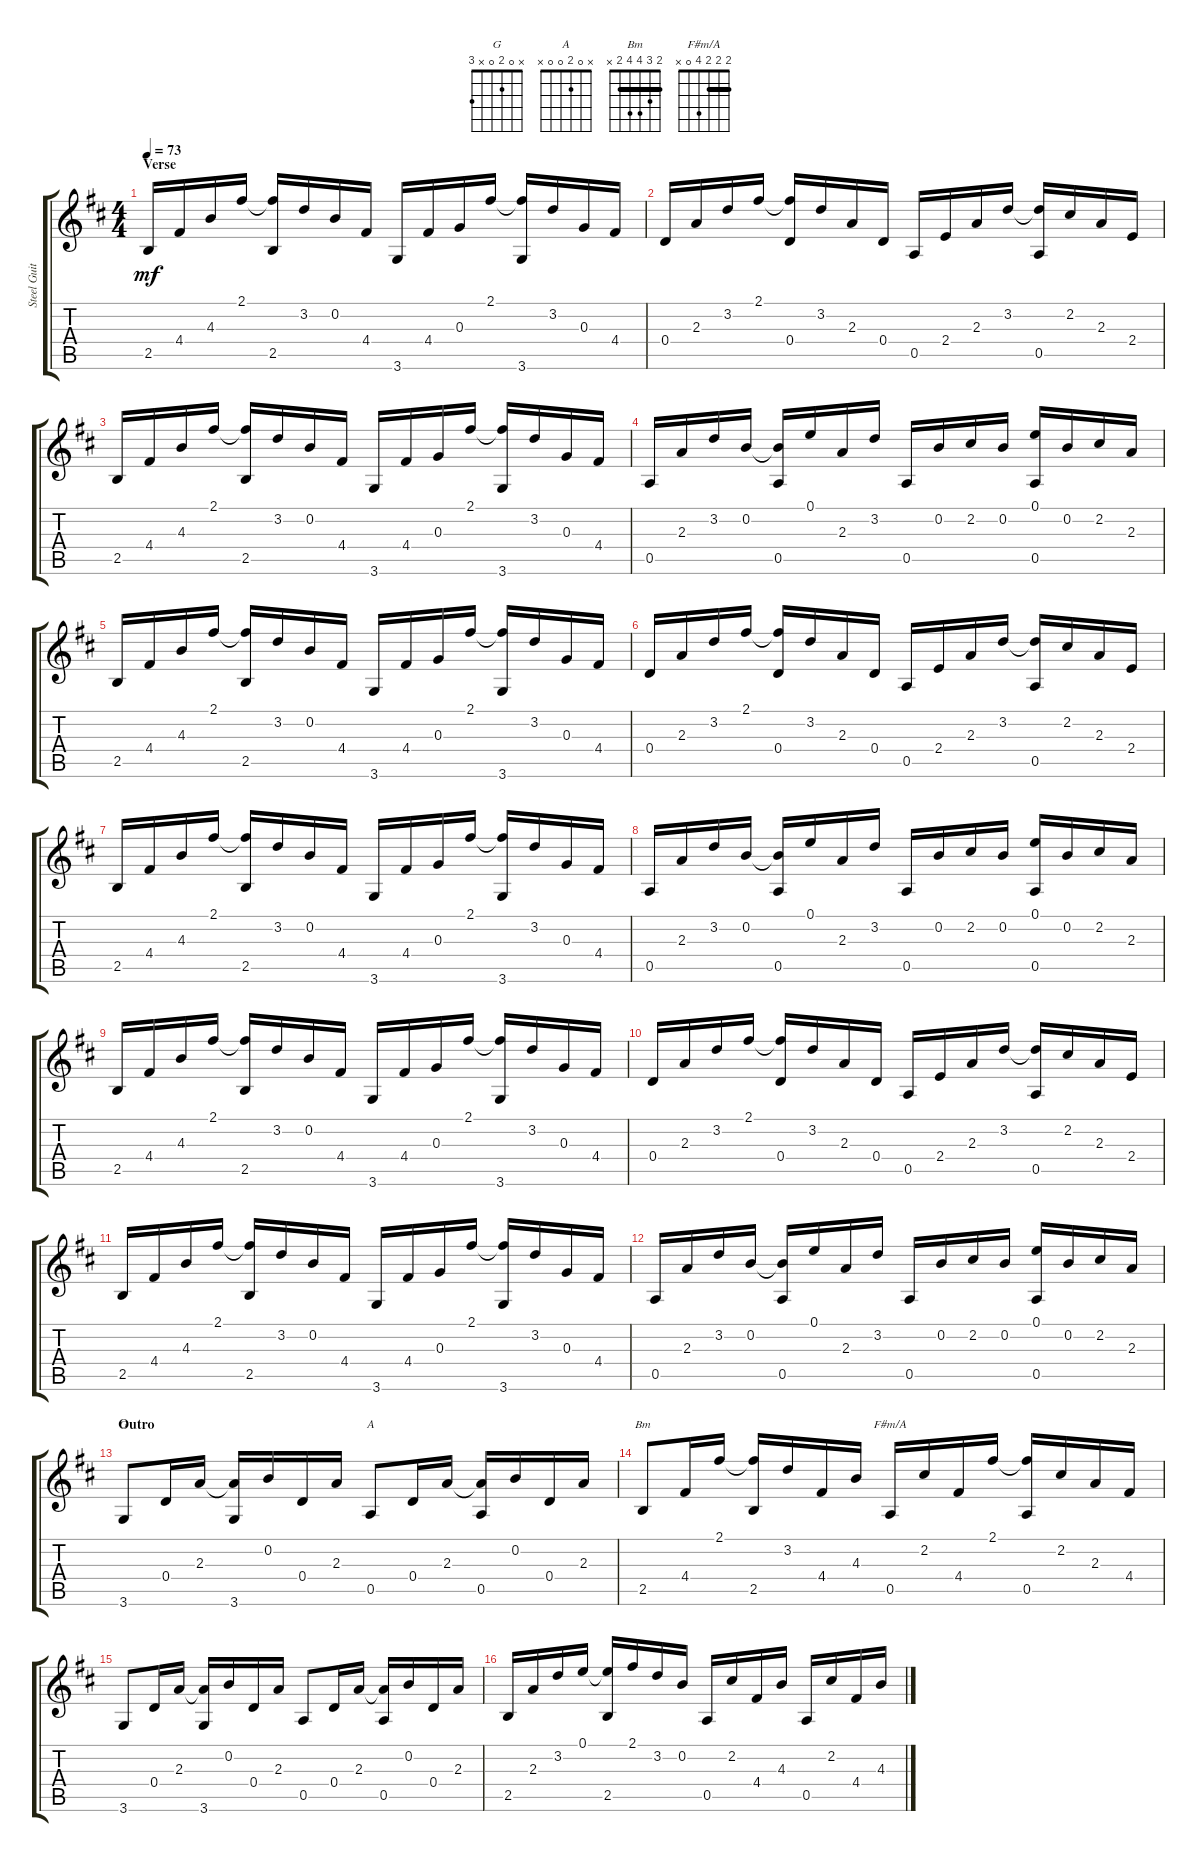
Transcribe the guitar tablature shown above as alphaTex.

\track ("Steel Guitar" "Steel Guit") {instrument acousticguitarsteel}
\staff {score tabs}
\tuning (E4 B3 G3 D3 A2 E2) {hide}
\chord ("G" x 0 2 0 x 3)
\chord ("A" x 0 2 0 0 x)
\chord ("Bm" 2 3 4 4 2 x) {barre 2}
\chord ("F#m/A" 2 2 2 4 0 x) {barre 2}
\ts (4 4)
\section ("" "Verse")
\tempo 73
\clef g2
\ks d
2.5.16{dy mf} 4.4.16 4.3.16 2.1.16 (2.1{t} 2.5).16 3.2.16 0.2.16 4.4.16 3.6.16 4.4.16 0.3.16 2.1.16 (2.1{t} 3.6).16 3.2.16 0.3.16 4.4.16 |
0.4.16 2.3.16 3.2.16 2.1.16 (2.1{t} 0.4).16 3.2.16 2.3.16 0.4.16 0.5.16 2.4.16 2.3.16 3.2.16 (3.2{t} 0.5).16 2.2.16 2.3.16 2.4.16 |
2.5.16 4.4.16 4.3.16 2.1.16 (2.1{t} 2.5).16 3.2.16 0.2.16 4.4.16 3.6.16 4.4.16 0.3.16 2.1.16 (2.1{t} 3.6).16 3.2.16 0.3.16 4.4.16 |
0.5.16 2.3.16 3.2.16 0.2.16 (0.2{t} 0.5).16 0.1.16 2.3.16 3.2.16 0.5.16 0.2.16 2.2.16 0.2.16 (0.1 0.5).16 0.2.16 2.2.16 2.3.16 |
2.5.16 4.4.16 4.3.16 2.1.16 (2.1{t} 2.5).16 3.2.16 0.2.16 4.4.16 3.6.16 4.4.16 0.3.16 2.1.16 (2.1{t} 3.6).16 3.2.16 0.3.16 4.4.16 |
0.4.16 2.3.16 3.2.16 2.1.16 (2.1{t} 0.4).16 3.2.16 2.3.16 0.4.16 0.5.16 2.4.16 2.3.16 3.2.16 (3.2{t} 0.5).16 2.2.16 2.3.16 2.4.16 |
2.5.16 4.4.16 4.3.16 2.1.16 (2.1{t} 2.5).16 3.2.16 0.2.16 4.4.16 3.6.16 4.4.16 0.3.16 2.1.16 (2.1{t} 3.6).16 3.2.16 0.3.16 4.4.16 |
0.5.16 2.3.16 3.2.16 0.2.16 (0.2{t} 0.5).16 0.1.16 2.3.16 3.2.16 0.5.16 0.2.16 2.2.16 0.2.16 (0.1 0.5).16 0.2.16 2.2.16 2.3.16 |
2.5.16 4.4.16 4.3.16 2.1.16 (2.1{t} 2.5).16 3.2.16 0.2.16 4.4.16 3.6.16 4.4.16 0.3.16 2.1.16 (2.1{t} 3.6).16 3.2.16 0.3.16 4.4.16 |
0.4.16 2.3.16 3.2.16 2.1.16 (2.1{t} 0.4).16 3.2.16 2.3.16 0.4.16 0.5.16 2.4.16 2.3.16 3.2.16 (3.2{t} 0.5).16 2.2.16 2.3.16 2.4.16 |
2.5.16 4.4.16 4.3.16 2.1.16 (2.1{t} 2.5).16 3.2.16 0.2.16 4.4.16 3.6.16 4.4.16 0.3.16 2.1.16 (2.1{t} 3.6).16 3.2.16 0.3.16 4.4.16 |
0.5.16 2.3.16 3.2.16 0.2.16 (0.2{t} 0.5).16 0.1.16 2.3.16 3.2.16 0.5.16 0.2.16 2.2.16 0.2.16 (0.1 0.5).16 0.2.16 2.2.16 2.3.16 |
\section ("" "Outro")
3.6.8{ch "G"} 0.4.16 2.3.16 (2.3{t} 3.6).16 0.2.16 0.4.16 2.3.16 0.5.8{ch "A"} 0.4.16 2.3.16 (2.3{t} 0.5).16 0.2.16 0.4.16 2.3.16 |
2.5.8{ch "Bm"} 4.4.16 2.1.16 (2.1{t} 2.5).16 3.2.16 4.4.16 4.3.16 0.5.16{ch "F#m/A"} 2.2.16 4.4.16 2.1.16 (2.1{t} 0.5).16 2.2.16 2.3.16 4.4.16 |
3.6.8 0.4.16 2.3.16 (2.3{t} 3.6).16 0.2.16 0.4.16 2.3.16 0.5.8 0.4.16 2.3.16 (2.3{t} 0.5).16 0.2.16 0.4.16 2.3.16 |
2.5.16 2.3.16 3.2.16 0.1.16 (0.1{t} 2.5).16 2.1.16 3.2.16 0.2.16 0.5.16 2.2.16 4.4.16 4.3.16 0.5.16 2.2.16 4.4.16 4.3.16
